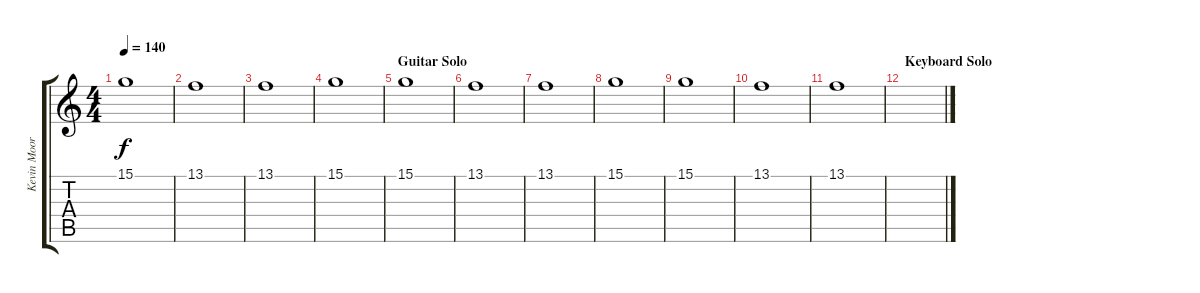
\track ("Kevin Moore Backround Keyboard" "Kevin Moor") {instrument stringensemble1}
\staff {score tabs}
\tuning (E4 B3 G3 D3 A2 E2) {hide}
\ts (4 4)
\tempo 140
\clef g2
\ks c
15.1.1{dy f} |
13.1.1 |
13.1.1 |
15.1.1{volume 9 instrument stringensemble1} |
\section ("" "Guitar Solo")
15.1.1 |
13.1.1 |
13.1.1 |
15.1.1 |
15.1.1 |
13.1.1 |
13.1.1 |
\section ("" "Keyboard Solo")
